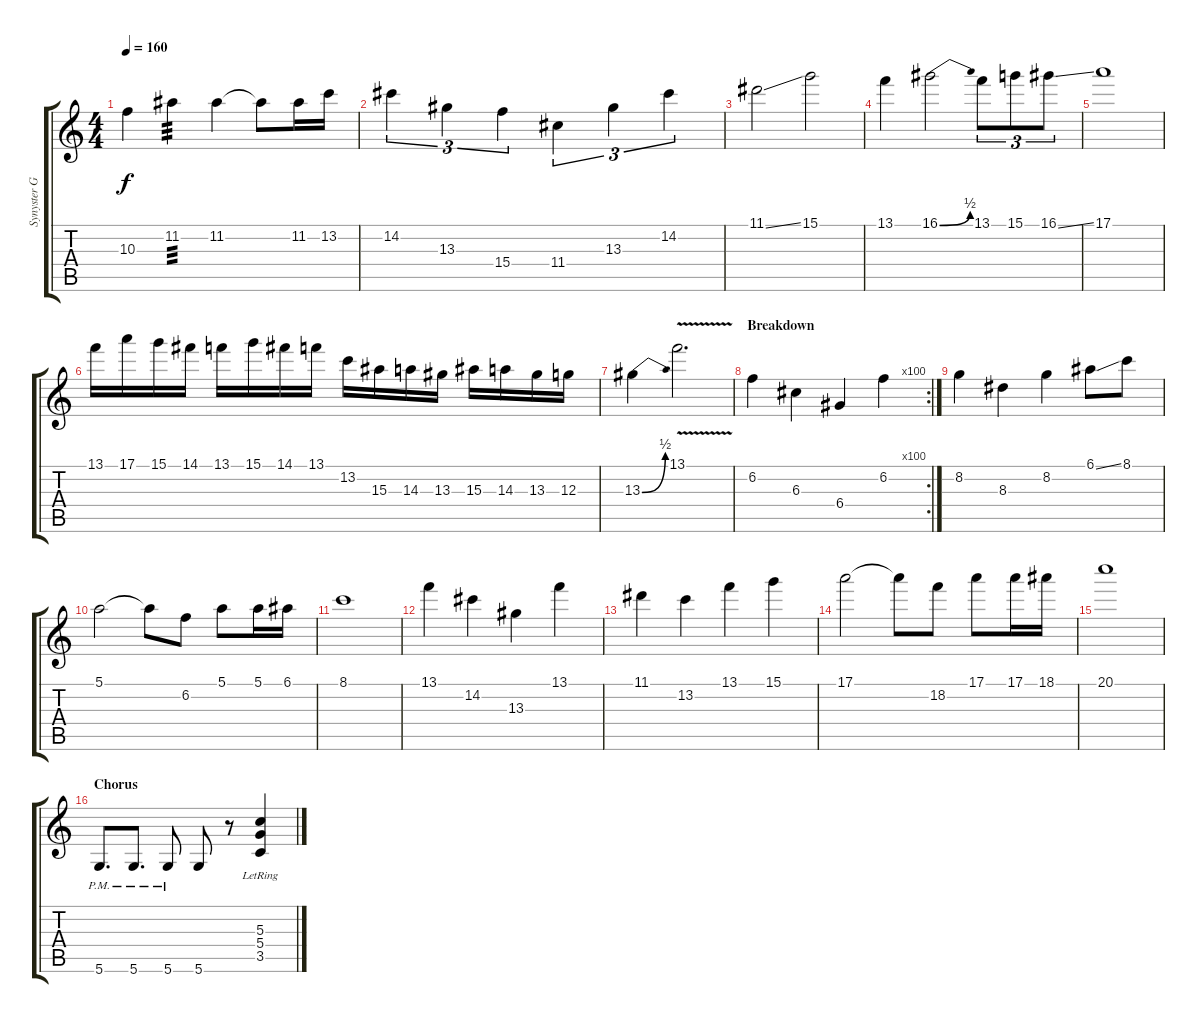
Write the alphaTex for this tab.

\track ("Synyster Gates" "Synyster G") {instrument distortionguitar}
\staff {score tabs}
\tuning (E4 B3 G3 D3 A2 D2) {hide}
\ts (4 4)
\tempo 160
\clef g2
\ks c
10.3.4{dy f} 11.2.4{tp 3} 11.2.4 11.2{t}.8 11.2.16 13.2.16 |
14.2.4{tu (3 2)} 13.3.4{tu (3 2)} 15.4.4{tu (3 2)} 11.4.4{tu (3 2)} 13.3.4{tu (3 2)} 14.2.4{tu (3 2)} |
11.1{ss}.2 15.1.2 |
13.1.4 16.1{be (bend 0 0 60 2)}.2 13.1.8{tu (3 2)} 15.1.8{tu (3 2)} 16.1{ss}.8{tu (3 2)} |
17.1.1 |
13.1.16 17.1.16 15.1.16 14.1.16 13.1.16 15.1.16 14.1.16 13.1.16 13.2.16 15.3.16 14.3.16 13.3.16 15.3.16 14.3.16 13.3.16 12.3.16 |
13.3{be (bend 0 0 60 2)}.4 13.1{v}.2{d} |
\rc 100
\section ("" "Breakdown")
6.2.4 6.3.4 6.4.4 6.2.4 |
8.2.4 8.3.4 8.2.4 6.1{ss}.8 8.1.8 |
5.1.2 5.1{t}.8 6.2.8 5.1.8 5.1.16 6.1.16 |
8.1.1 |
13.1.4 14.2.4 13.3.4 13.1.4 |
11.1.4 13.2.4 13.1.4 15.1.4 |
17.1.2 17.1{t}.8 18.2.8 17.1.8 17.1.16 18.1.16 |
20.1.1 |
\section ("" "Chorus")
5.6{pm}.8{d} 5.6{pm}.8{d} 5.6{pm}.8 5.6.8 r.8 (5.3{lr} 5.4{lr} 3.5{lr}).4
